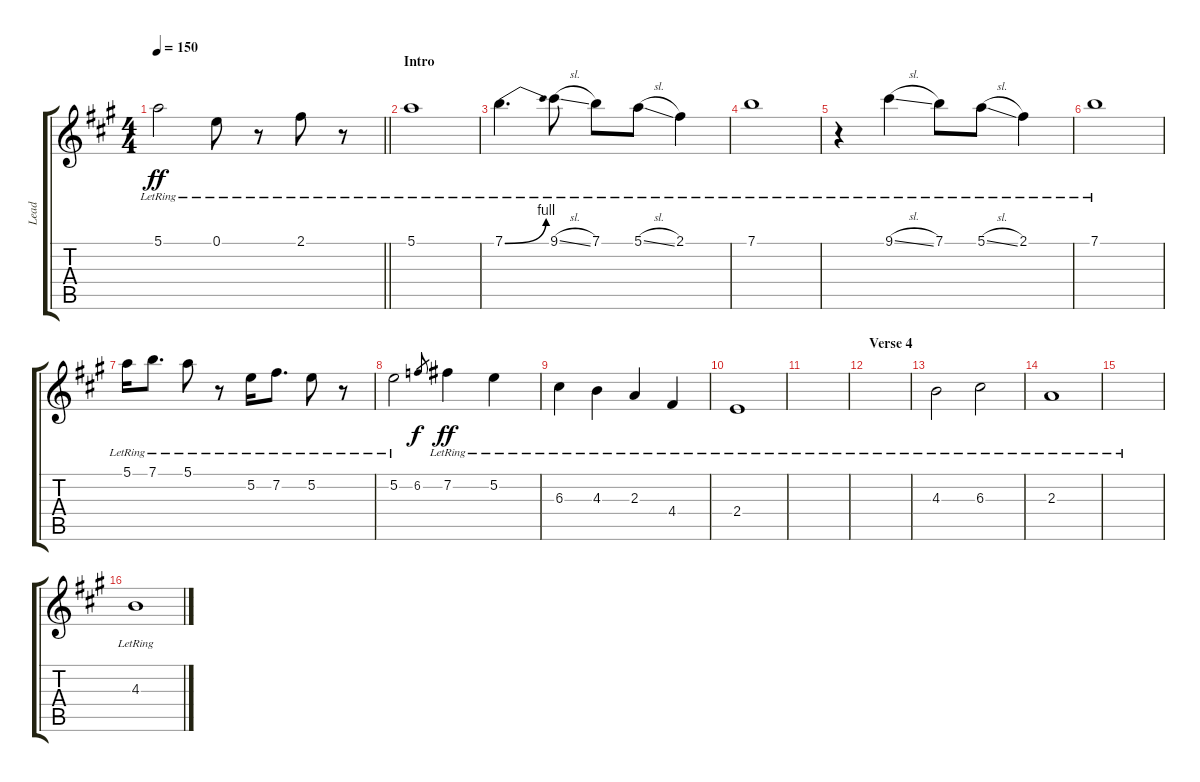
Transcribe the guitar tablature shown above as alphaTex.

\track ("Lead " "Lead ") {instrument acousticguitarsteel}
\staff {score tabs}
\tuning (E4 B3 G3 D3 A2 E2) {hide}
\ts (4 4)
\tempo 150
\clef g2
\barLineRight lightlight
\ks a
5.1{lr}.2{dy ff} 0.1{lr}.8 r.8 2.1{lr}.8 r.8 |
\section ("" "Intro")
5.1{lr}.1 |
7.1{be (bend 0 0 60 4) lr}.4{d} 9.1{sl lr}.8 7.1{lr}.8 5.1{sl lr}.8 2.1{lr}.4 |
7.1{lr}.1 |
r.4 9.1{sl lr}.4 7.1{lr}.8 5.1{sl lr}.8 2.1{lr}.4 |
7.1{lr}.1 |
5.1{lr}.16 7.1{lr}.8{d} 5.1{lr}.8 r.8 5.2{lr}.16 7.2{lr}.8{d} 5.2{lr}.8 r.8 |
5.2{lr}.2 6.2.8{gr dy f} 7.2{lr}.4{dy ff} 5.2{lr}.4 |
6.3{lr}.4 4.3{lr}.4 2.3{lr}.4 4.4{lr}.4 |
2.4{lr}.1 |
|
\section ("" "Verse 4")
|
4.3{lr}.2 6.3{lr}.2 |
2.3{lr}.1 |
|
4.3{lr}.1
